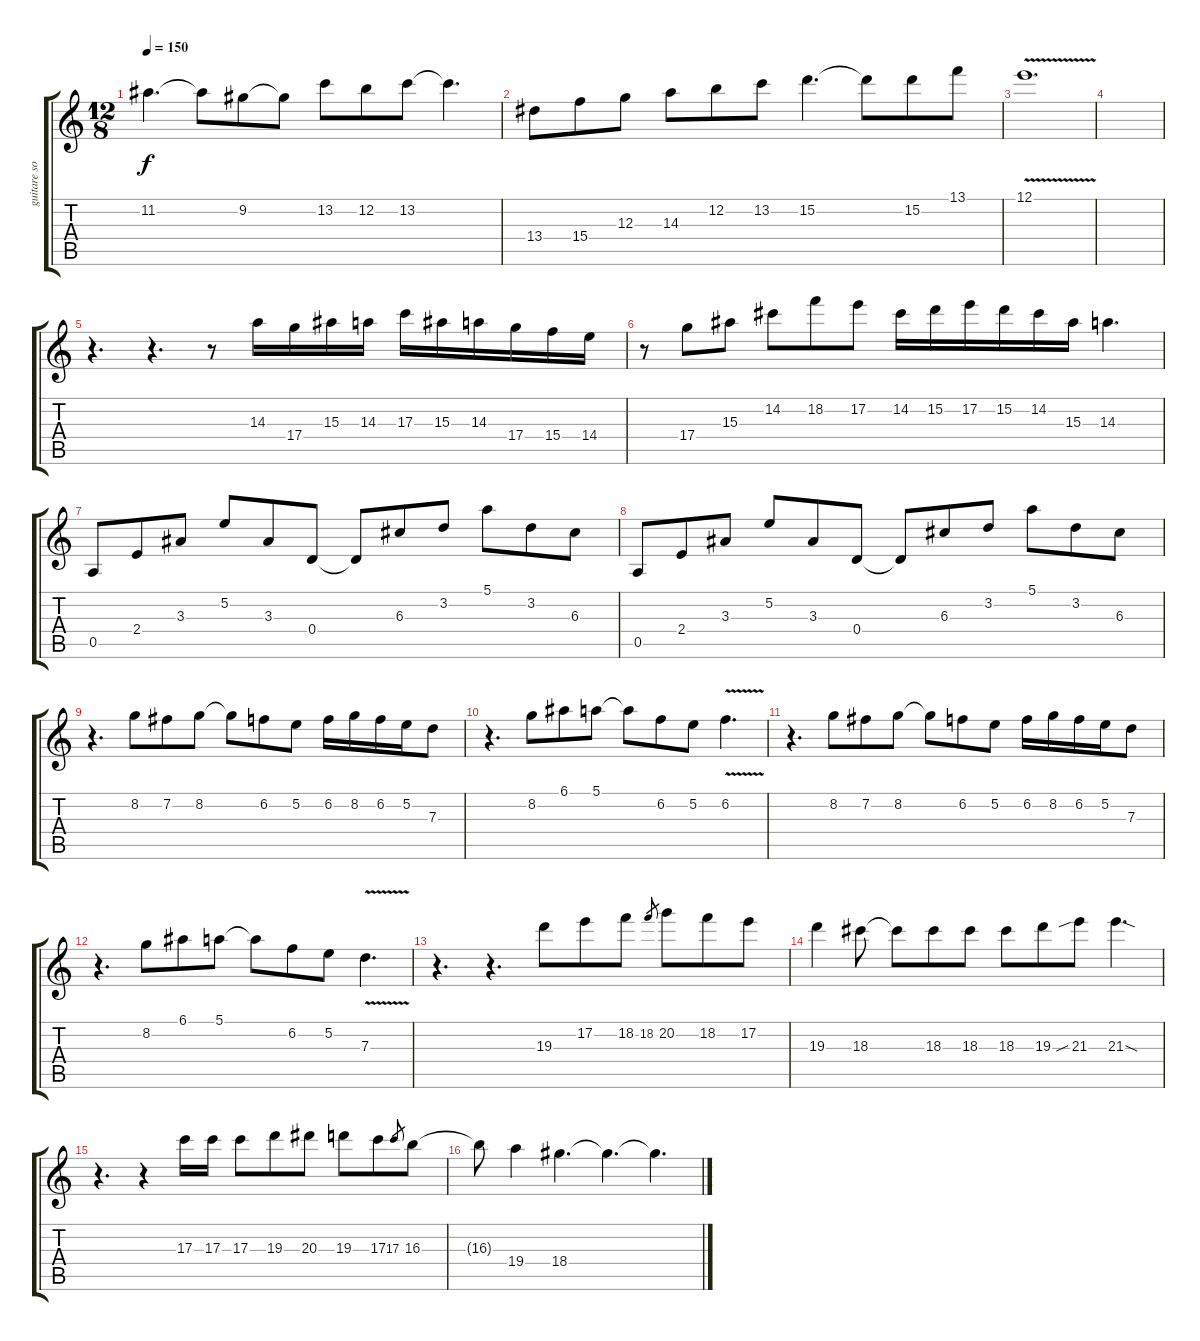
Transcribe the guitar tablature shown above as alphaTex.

\track ("guitare solo" "guitare so") {instrument overdrivenguitar}
\staff {score tabs}
\tuning (E4 B3 G3 D3 A2 E2) {hide}
\ts (12 8)
\tempo 150
\clef g2
\ks c
11.2.4{d dy f} 11.2{t}.8 9.2.8 9.2{t}.8 13.2.8 12.2.8 13.2.8 13.2{t}.4{d} |
13.4.8 15.4.8 12.3.8 14.3.8 12.2.8 13.2.8 15.2.4{d} 15.2{t}.8 15.2.8 13.1.8 |
12.1{v}.1{d} |
|
r.4{d instrument electricguitarjazz} r.4{d} r.8 14.3.16 17.4.16 15.3.16 14.3.16 17.3.16 15.3.16 14.3.16 17.4.16 15.4.16 14.4.16 |
r.8 17.4.8 15.3.8 14.2.8 18.2.8 17.2.8 14.2.16 15.2.16 17.2.16 15.2.16 14.2.16 15.3.16 14.3.4{d} |
0.5.8 2.4.8 3.3.8 5.2.8 3.3.8 0.4.8 0.4{t}.8 6.3.8 3.2.8 5.1.8 3.2.8 6.3.8 |
0.5.8 2.4.8 3.3.8 5.2.8 3.3.8 0.4.8 0.4{t}.8 6.3.8 3.2.8 5.1.8 3.2.8 6.3.8 |
r.4{d instrument overdrivenguitar} 8.2.8 7.2.8 8.2.8 8.2{t}.8 6.2.8 5.2.8 6.2.16 8.2.16 6.2.16 5.2.16 7.3.8 |
r.4{d} 8.2.8 6.1.8 5.1.8 5.1{t}.8 6.2.8 5.2.8 6.2{v}.4{d} |
r.4{d} 8.2.8 7.2.8 8.2.8 8.2{t}.8 6.2.8 5.2.8 6.2.16 8.2.16 6.2.16 5.2.16 7.3.8 |
r.4{d} 8.2.8 6.1.8 5.1.8 5.1{t}.8 6.2.8 5.2.8 7.3{v}.4{d} |
r.4{d} r.4{d} 19.3.8 17.2.8 18.2.8 18.2.8{gr} 20.2.8 18.2.8 17.2.8 |
19.3.4 18.3.8 18.3{t}.8 18.3.8 18.3.8 18.3.8 19.3.8 21.3{sib}.8 21.3{sod}.4{d} |
r.4{d} r.4 17.3.16 17.3.16 17.3.8 19.3.8 20.3.8 19.3.8 17.3.8 17.3.8{gr} 16.3.8 |
16.3{t}.8 19.4.4 18.4.4{d} 18.4{t}.4{d} 18.4{t}.4{d}
